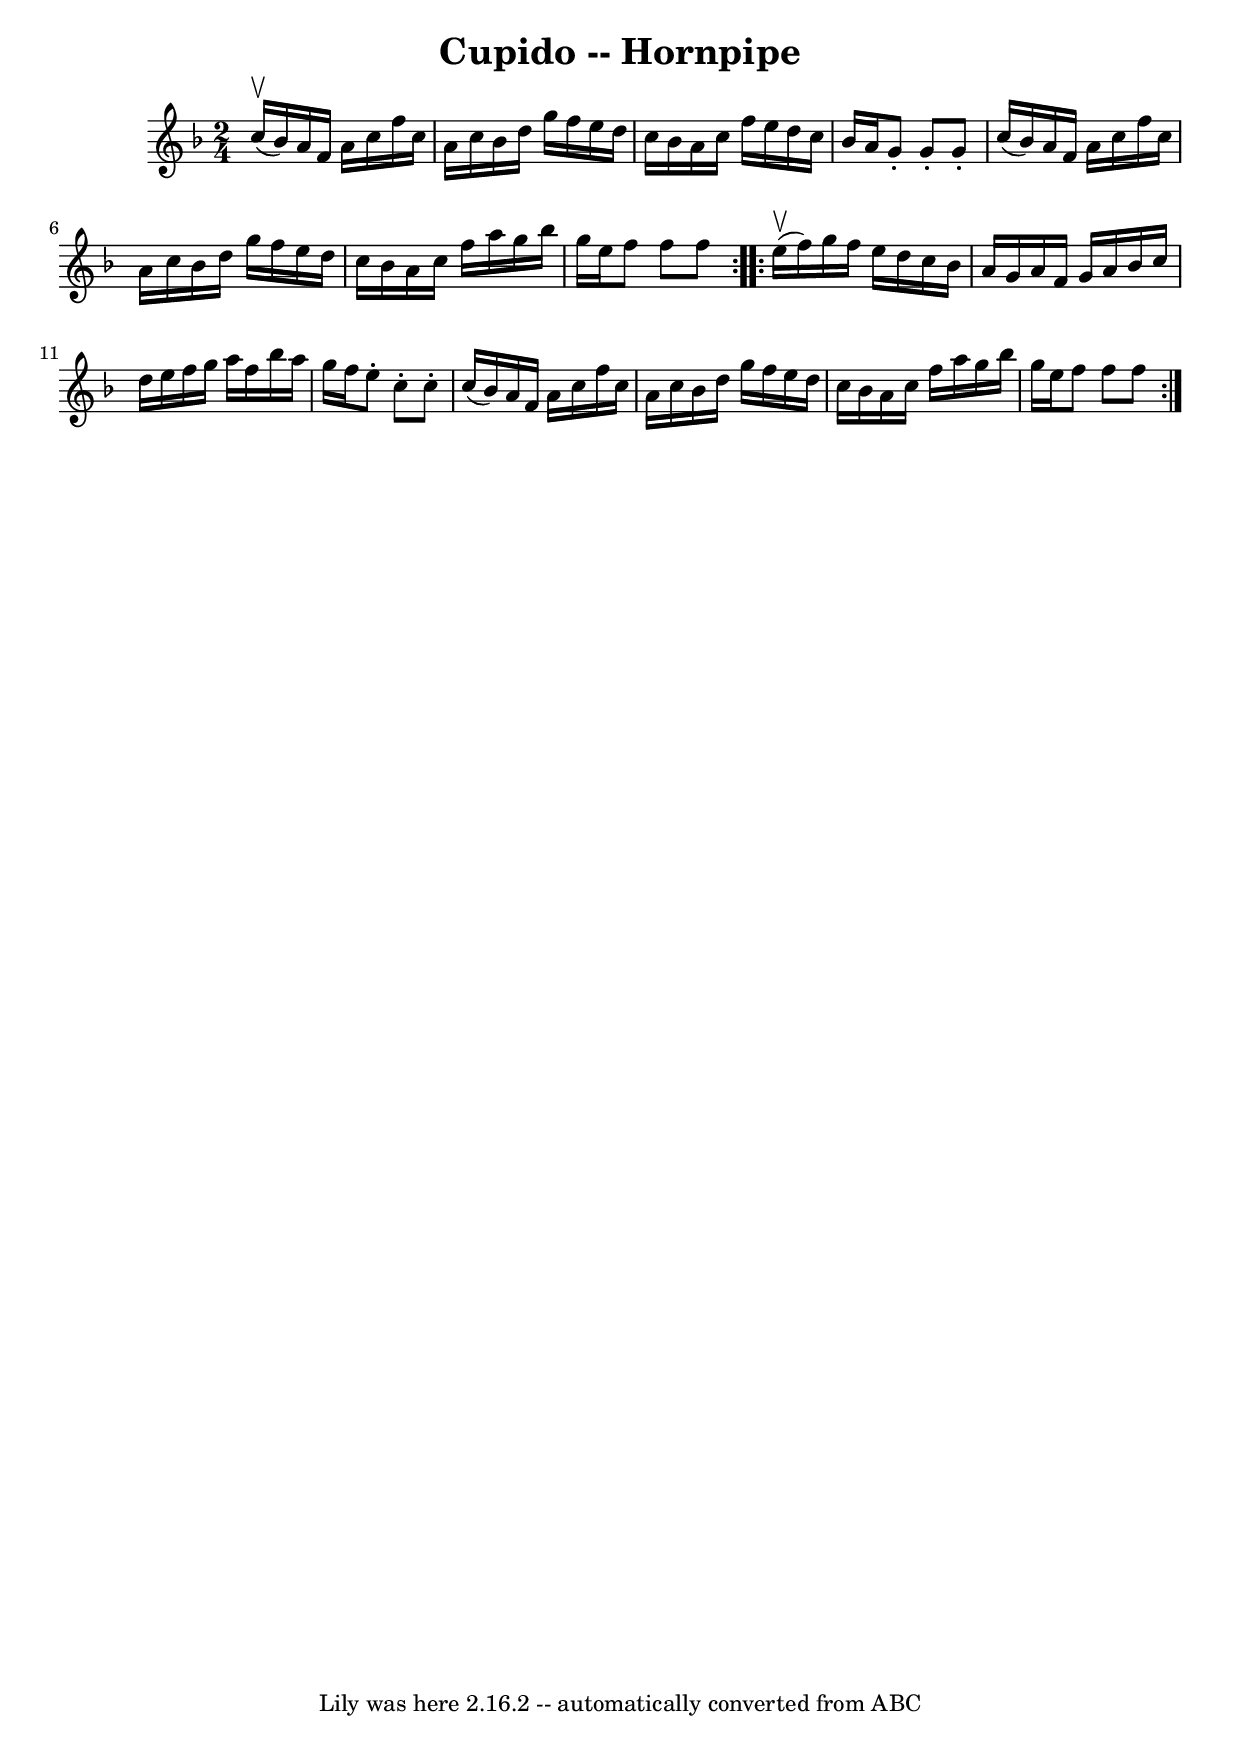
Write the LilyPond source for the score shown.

\version "2.16.2"
\include "Mammoth.ily"
\header {
	%% book = "Cole's 1000 Fiddle Tunes"
	crossRefNumber = "1"
	footnotes = ""
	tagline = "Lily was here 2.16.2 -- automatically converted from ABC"
	title = "Cupido -- Hornpipe"
}
voicedefault =  {


\repeat volta 2 {
\time 2/4 
\key f \major c''16 (^\upbow bes'16) |
 a'16 f'16 
 a'16 c''16 f''16 c''16 a'16 c''16  |
 bes'16 d''16 
 g''16 f''16 e''16 d''16 c''16 bes'16  |
 a'16    
c''16 f''16 e''16 d''16 c''16 bes'16 a'16  |
 g'8 -.  
 g'8 -. g'8 -. c''16 (bes'16) |
 a'16 f'16 a'16    
c''16 f''16 c''16 a'16 c''16  |
 bes'16 d''16 g''16   
 f''16 e''16 d''16 c''16 bes'16  |
 a'16 c''16 f''16  
 a''16 g''16 bes''16 g''16 e''16  |
 f''8 f''8 f''8  
}     \repeat volta 2 { e''16 (^\upbow f''16) |
 g''16    
f''16 e''16 d''16 c''16 bes'16 a'16 g'16  |
 a'16    
f'16 g'16 a'16 bes'16 c''16 d''16 e''16  |
 f''16    
g''16 a''16 f''16 bes''16 a''16 g''16 f''16  |
 e''8 
-. c''8 -. c''8 -. c''16 (bes'16) |
 a'16 f'16 a'16 
 c''16 f''16 c''16 a'16 c''16  |
 bes'16 d''16    
g''16 f''16 e''16 d''16 c''16 bes'16  |
 a'16 c''16   
 f''16 a''16 g''16 bes''16 g''16 e''16  |
 f''8 f''8  
 f''8  }   
}

\score{
    <<

	\context Staff="default"
	{
	    \voicedefault 
	}

    >>
	\layout {
	}
	\midi {}
}
